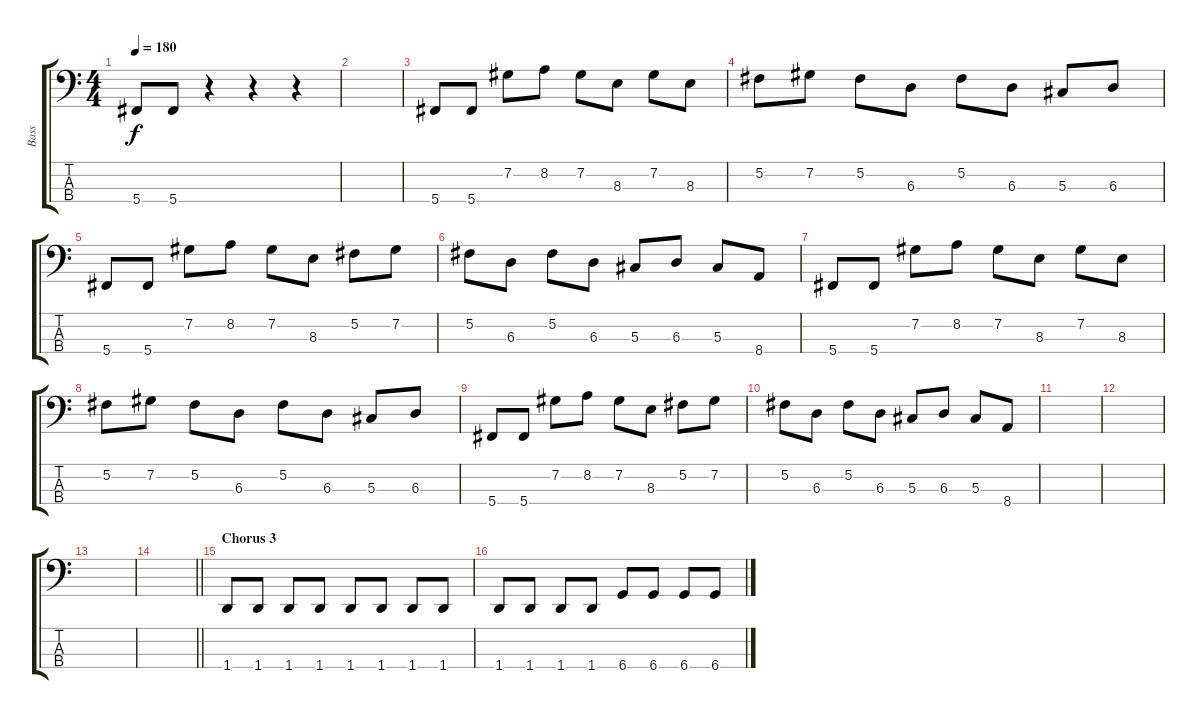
\track ("Bass" "Bass") {instrument electricbasspick}
\staff {score tabs}
\tuning (Gb2 Db2 Ab1 Db1) {hide}
\ts (4 4)
\tempo 180
\clef f4
\ks c
5.4.8{dy f} 5.4.8 r.4 r.4 r.4 |
|
5.4.8 5.4.8 7.2.8 8.2.8 7.2.8 8.3.8 7.2.8 8.3.8 |
5.2.8 7.2.8 5.2.8 6.3.8 5.2.8 6.3.8 5.3.8 6.3.8 |
5.4.8 5.4.8 7.2.8 8.2.8 7.2.8 8.3.8 5.2.8 7.2.8 |
5.2.8 6.3.8 5.2.8 6.3.8 5.3.8 6.3.8 5.3.8 8.4.8 |
5.4.8 5.4.8 7.2.8 8.2.8 7.2.8 8.3.8 7.2.8 8.3.8 |
5.2.8 7.2.8 5.2.8 6.3.8 5.2.8 6.3.8 5.3.8 6.3.8 |
5.4.8 5.4.8 7.2.8 8.2.8 7.2.8 8.3.8 5.2.8 7.2.8 |
5.2.8 6.3.8 5.2.8 6.3.8 5.3.8 6.3.8 5.3.8 8.4.8 |
|
|
|
\barLineRight lightlight
|
\section ("" "Chorus 3")
1.4.8 1.4.8 1.4.8 1.4.8 1.4.8 1.4.8 1.4.8 1.4.8 |
1.4.8 1.4.8 1.4.8 1.4.8 6.4.8 6.4.8 6.4.8 6.4.8
